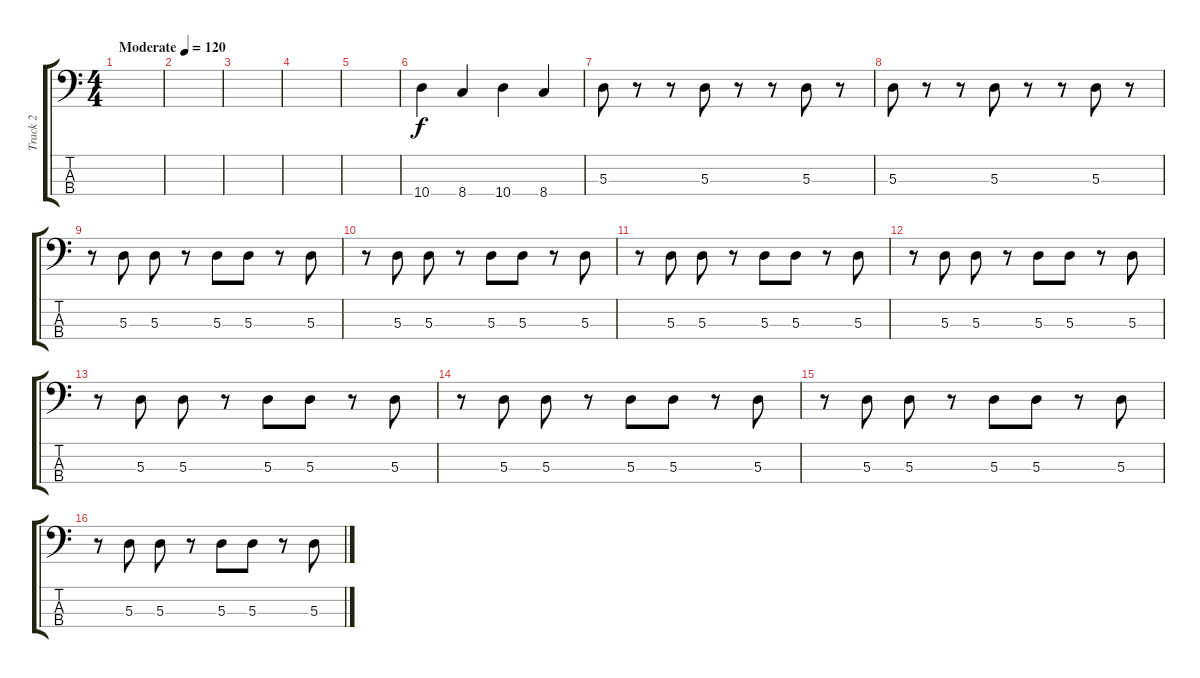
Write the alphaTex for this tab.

\track ("Track 2" "Track 2") {instrument electricbassfinger}
\staff {score tabs}
\tuning (G2 D2 A1 E1) {hide}
\ts (4 4)
\tempo (120 "Moderate")
\clef f4
\ks c
|
|
|
|
|
10.4.4 8.4.4 10.4.4 8.4.4 |
5.3.8 r.8 r.8 5.3.8 r.8 r.8 5.3.8 r.8 |
5.3.8 r.8 r.8 5.3.8 r.8 r.8 5.3.8 r.8 |
r.8 5.3.8 5.3.8 r.8 5.3.8 5.3.8 r.8 5.3.8 |
r.8 5.3.8 5.3.8 r.8 5.3.8 5.3.8 r.8 5.3.8 |
r.8 5.3.8 5.3.8 r.8 5.3.8 5.3.8 r.8 5.3.8 |
r.8 5.3.8 5.3.8 r.8 5.3.8 5.3.8 r.8 5.3.8 |
r.8 5.3.8 5.3.8 r.8 5.3.8 5.3.8 r.8 5.3.8 |
r.8 5.3.8 5.3.8 r.8 5.3.8 5.3.8 r.8 5.3.8 |
r.8 5.3.8 5.3.8 r.8 5.3.8 5.3.8 r.8 5.3.8 |
r.8 5.3.8 5.3.8 r.8 5.3.8 5.3.8 r.8 5.3.8
